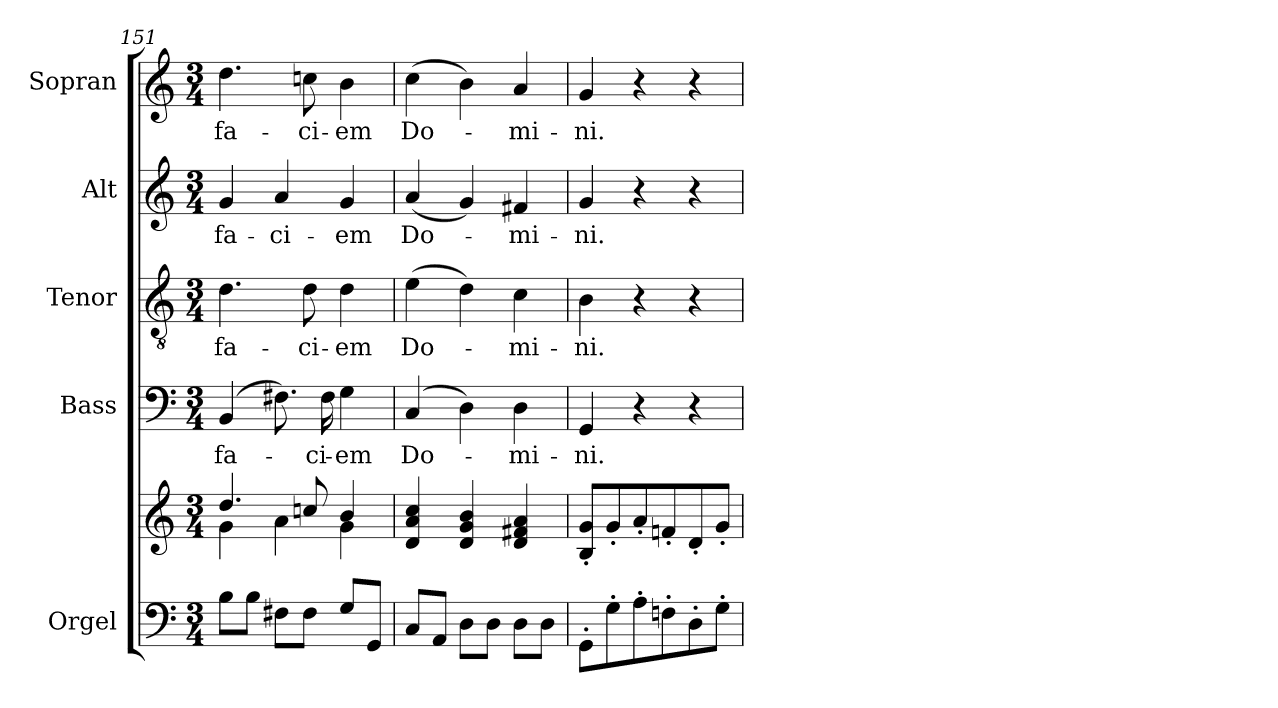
**kern	**kern	**kern	**text	**kern	**text	**kern	**text	**kern	**text
*part5	*part5	*part4	*part4	*part3	*part3	*part2	*part2	*part1	*part1
*staff6	*staff5	*staff4	*staff4	*staff3	*staff3	*staff2	*staff2	*staff1	*staff1
*I"Orgel	*	*I"Bass	*	*I"Tenor	*	*I"Alt	*	*I"Sopran	*
*I'Org.	*	*I'B.	*	*I'T.	*	*I'A.	*	*I'S.	*
*clefF4	*clefG2	*clefF4	*	*clefGv2	*	*clefG2	*	*clefG2	*
*k[]	*k[]	*k[]	*	*k[]	*	*k[]	*	*k[]	*
*C:	*C:	*C:	*	*C:	*	*C:	*	*C:	*
*M3/4	*M3/4	*M3/4	*	*M3/4	*	*M3/4	*	*M3/4	*
=151	=151	=151	=151	=151	=151	=151	=151	=151	=151
*	*^	*	*	*	*	*	*	*	*
!	!	!	!	!LO:LY:b	!	!LO:LY:b	!	!LO:LY:b	!	!LO:LY:b
8B\L	4.dd/	4g\	(4BB/	fa-	4.d\	fa-	4g/	fa-	4.dd\	fa-
8B\J	.	.	.	.	.	.	.	.	.	.
!	!	!	!	!	!	!	!	!LO:LY:b	!	!
8F#X\L	.	4a\	8.F#X\)	.	.	.	4a/	-ci-	.	.
!	!	!	!	!	!	!LO:LY:b	!	!	!	!LO:LY:b
8F#\J	8ccn/	.	.	.	8d\	-ci-	.	.	8ccn\	-ci-
!	!	!	!	!LO:LY:b	!	!	!	!	!	!
.	.	.	16F#\	-ci-	.	.	.	.	.	.
!	!	!	!	!LO:LY:b	!	!LO:LY:b	!	!LO:LY:b	!	!LO:LY:b
8G/L	4b/	4g\	4G\	-em	4d\	-em	4g/	-em	4b\	-em
8GG/J	.	.	.	.	.	.	.	.	.	.
*	*v	*v	*	*	*	*	*	*	*	*
!!LO:LB:g=z
=152	=152	=152	=152	=152	=152	=152	=152	=152	=152
!	!	!	!LO:LY:b	!	!LO:LY:b	!	!LO:LY:b	!	!LO:LY:b
8C/L	4d/ 4a/ 4cc/	(4C/	Do-	(>4e\	Do-	(<4a/	Do-	(>4cc\	Do-
8AA/J	.	.	.	.	.	.	.	.	.
8D\L	4d/ 4g/ 4b/	4D\)	.	4d\)	.	4g/)	.	4b\)	.
8D\J	.	.	.	.	.	.	.	.	.
!	!	!	!LO:LY:b	!	!LO:LY:b	!	!LO:LY:b	!	!LO:LY:b
8D\L	4d/ 4f#X/ 4a/	4D\	-mi-	4c\	-mi-	4f#X/	-mi-	4a/	-mi-
8D\J	.	.	.	.	.	.	.	.	.
=153	=153	=153	=153	=153	=153	=153	=153	=153	=153
!	!	!	!LO:LY:b	!	!LO:LY:b	!	!LO:LY:b	!	!LO:LY:b
8GG'>\L	8B/'< 8g/'<L	4GG/	-ni.	4B\	-ni.	4g/	-ni.	4g/	-ni.
8G'>\	8g'</	.	.	.	.	.	.	.	.
8A'>\	8a'</	4r	.	4r	.	4r	.	4r	.
8Fn'>\	8fn'</	.	.	.	.	.	.	.	.
8D'>\	8d'</	4r	.	4r	.	4r	.	4r	.
8G'>\J	8g'</J	.	.	.	.	.	.	.	.
=	=	=	=	=	=	=	=	=	=
*-	*-	*-	*-	*-	*-	*-	*-	*-	*-
